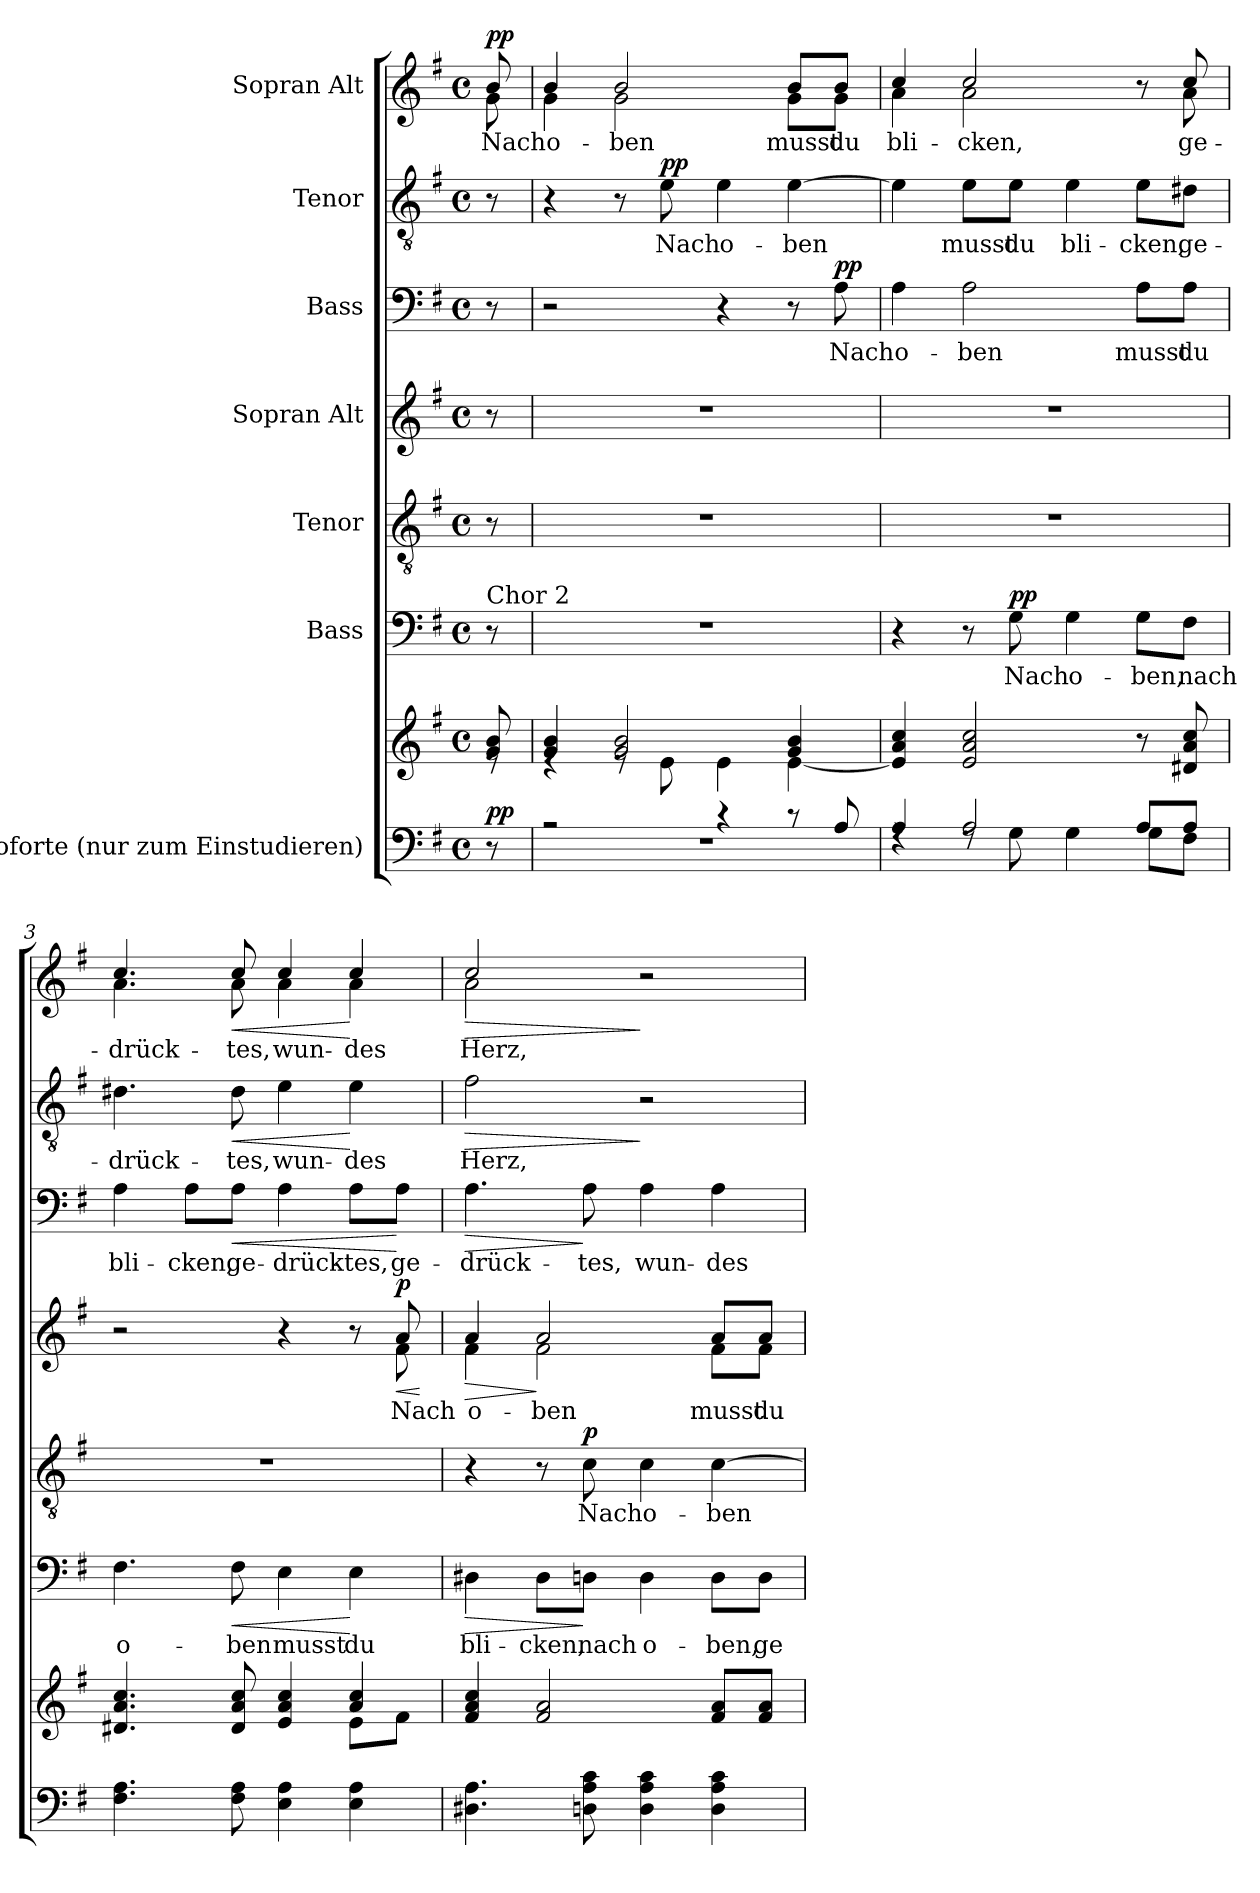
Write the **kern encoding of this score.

**kern	**kern	**dynam	**kern	**text	**dynam	**kern	**text	**dynam	**kern	**text	**dynam	**kern	**text	**dynam	**kern	**text	**dynam	**kern	**text	**dynam
*part7	*part7	*part7	*part6	*part6	*part6	*part5	*part5	*part5	*part4	*part4	*part4	*part3	*part3	*part3	*part2	*part2	*part2	*part1	*part1	*part1
*staff8	*staff7	*staff7/8	*staff6	*staff6	*staff6	*staff5	*staff5	*staff5	*staff4	*staff4	*staff4	*staff3	*staff3	*staff3	*staff2	*staff2	*staff2	*staff1	*staff1	*staff1
*I"Pianoforte (nur zum Einstudieren)	*	*	*I"Bass	*	*	*I"Tenor	*	*	*I"Sopran Alt	*	*	*I"Bass	*	*	*I"Tenor	*	*	*I"Sopran Alt	*	*
*clefF4	*clefG2	*	*clefF4	*	*	*clefGv2	*	*	*clefG2	*	*	*clefF4	*	*	*clefGv2	*	*	*clefG2	*	*
*k[f#]	*k[f#]	*	*k[f#]	*	*	*k[f#]	*	*	*k[f#]	*	*	*k[f#]	*	*	*k[f#]	*	*	*k[f#]	*	*
*M4/4	*M4/4	*	*M4/4	*	*	*M4/4	*	*	*M4/4	*	*	*M4/4	*	*	*M4/4	*	*	*M4/4	*	*
*met(c)	*met(c)	*	*met(c)	*	*	*met(c)	*	*	*met(c)	*	*	*met(c)	*	*	*met(c)	*	*	*met(c)	*	*
=	=	=	=	=	=	=	=	=	=	=	=	=	=	=	=	=	=	=	=	=
*^	*^	*	*	*	*	*	*	*	*	*	*	*	*	*	*	*	*	*	*	*
!	!	!	!	!	!	!	!	!	!	!	!	!	!	!	!	!	!	!	!	!LO:TX:a:B:t=Langsam, nicht schleppend	!	!
!	!	!	!	!	!LO:TX:a:t=Chor 2	!	!	!	!	!	!	!	!	!	!	!	!	!	!	!	!	!
!	!	!	!	!LO:DY:a=2	!	!	!	!	!	!	!	!	!	!	!	!	!	!	!	!	!LO:LY:b	!LO:DY:a
*	*	*	*	*	*	*	*	*	*	*	*	*	*	*	*	*	*	*	*	*^	*	*
8r	8ryy	8g/ 8b/	8re	pp	8r	.	.	8r	.	.	8r	.	.	8r	.	.	8r	.	.	8b/	8g\	Nach	pp
=1	=1	=1	=1	=1	=1	=1	=1	=1	=1	=1	=1	=1	=1	=1	=1	=1	=1	=1	=1	=1	=1	=1	=1
!	!	!	!	!	!	!	!	!	!	!	!	!	!	!	!	!	!	!	!	!	!	!LO:LY:b	!
2r	1rF	4g/ 4b/	4re	.	1r	.	.	1r	.	.	1r	.	.	2r	.	.	4r	.	.	4b/	4g\	o-	.
!	!	!	!	!	!	!	!	!	!	!	!	!	!	!	!	!	!	!	!	!	!	!LO:LY:b	!
.	.	2g/ 2b/	8re	.	.	.	.	.	.	.	.	.	.	.	.	.	8r	.	.	2b/	2g\	-ben	.
!	!	!	!	!	!	!	!	!	!	!	!	!	!	!	!	!	!	!LO:LY:b	!LO:DY:a	!	!	!	!
.	.	.	8e\	.	.	.	.	.	.	.	.	.	.	.	.	.	8e\	Nach	pp	.	.	.	.
!	!	!	!	!	!	!	!	!	!	!	!	!	!	!	!	!	!	!LO:LY:b	!	!	!	!	!
4r	.	.	4e\	.	.	.	.	.	.	.	.	.	.	4r	.	.	4e\	o-	.	.	.	.	.
!	!	!	!	!	!	!	!	!	!	!	!	!	!	!	!	!	!	!LO:LY:b	!	!	!	!LO:LY:b	!
8r	.	4g/ 4b/	[4e\	.	.	.	.	.	.	.	.	.	.	8r	.	.	[4e\	-ben	.	8b/L	8g\L	musst	.
!	!	!	!	!	!	!	!	!	!	!	!	!	!	!	!LO:LY:b	!LO:DY:a	!	!	!	!	!	!LO:LY:b	!
8A/	.	.	.	.	.	.	.	.	.	.	.	.	.	8A\	Nach	pp	.	.	.	8b/J	8g\J	du	.
*	*	*v	*v	*	*	*	*	*	*	*	*	*	*	*	*	*	*	*	*	*	*	*	*
=2	=2	=2	=2	=2	=2	=2	=2	=2	=2	=2	=2	=2	=2	=2	=2	=2	=2	=2	=2	=2	=2	=2
!	!	!	!	!	!	!	!	!	!	!	!	!	!	!LO:LY:b	!	!	!	!	!	!	!LO:LY:b	!
4A/	4rF	4e/] 4a/ 4cc/	.	4r	.	.	1r	.	.	1r	.	.	4A\	o-	.	4e\]	.	.	4cc/	4a\	bli-	.
!	!	!	!	!	!	!	!	!	!	!	!	!	!	!LO:LY:b	!	!	!LO:LY:b	!	!	!	!LO:LY:b	!
2A/	8rF	2e/ 2a/ 2cc/	.	8r	.	.	.	.	.	.	.	.	2A\	-ben	.	8e\L	musst	.	2cc/	2a\	-cken,	.
!	!	!	!	!	!LO:LY:b	!LO:DY:a	!	!	!	!	!	!	!	!	!	!	!LO:LY:b	!	!	!	!	!
.	8G\	.	.	8G\	Nach	pp	.	.	.	.	.	.	.	.	.	8e\J	du	.	.	.	.	.
!	!	!	!	!	!LO:LY:b	!	!	!	!	!	!	!	!	!	!	!	!LO:LY:b	!	!	!	!	!
.	4G\	.	.	4G\	o-	.	.	.	.	.	.	.	.	.	.	4e\	bli-	.	.	.	.	.
!	!	!	!	!	!LO:LY:b	!	!	!	!	!	!	!	!	!LO:LY:b	!	!	!LO:LY:b	!	!	!	!	!
8A/L	8G\L	8r	.	8G\L	-ben,	.	.	.	.	.	.	.	8A\L	musst	.	8e\L	-cken,	.	8r	8ryy	.	.
!	!	!	!	!	!LO:LY:b	!	!	!	!	!	!	!	!	!LO:LY:b	!	!	!LO:LY:b	!	!	!	!LO:LY:b	!
8A/J	8F#\J	8d#X/ 8a/ 8cc/	.	8F#\J	nach	.	.	.	.	.	.	.	8A\J	du	.	8d#X\J	ge-	.	8cc/	8a\	ge-	.
!!LO:LB:g=z	!!
=3	=3	=3	=3	=3	=3	=3	=3	=3	=3	=3	=3	=3	=3	=3	=3	=3	=3	=3	=3	=3	=3	=3
*	*	*^	*	*	*	*	*	*	*	*	*	*	*	*	*	*	*	*	*	*	*	*
!	!	!	!	!	!	!LO:LY:b	!	!	!	!	!	!	!	!	!LO:LY:b	!	!	!LO:LY:b	!	!	!	!LO:LY:b	!
*v	*v	*	*	*	*	*	*	*	*	*	*^	*	*	*	*	*	*	*	*	*	*	*	*
4.F#\ 4.A\	4.d#X/ 4.a/ 4.cc/	2.ryy	.	4.F#\	o-	.	1r	.	.	2r	2ryy	.	.	4A\	bli-	.	4.d#X\	-drück-	.	4.cc/	4.a\	-drück-	.
!	!	!	!	!	!	!	!	!	!	!	!	!	!	!	!LO:LY:b	!	!	!	!	!	!	!	!
.	.	.	.	.	.	.	.	.	.	.	.	.	.	8A\L	-cken,	.	.	.	.	.	.	.	.
!	!	!	!	!	!LO:LY:b	!LO:HP:b	!	!	!	!	!	!	!	!	!LO:LY:b	!LO:HP:b	!	!LO:LY:b	!LO:HP:b	!	!	!LO:LY:b	!LO:HP:b
8F#\ 8A\	8d#/ 8a/ 8cc/	.	.	8F#\	-ben	<	.	.	.	.	.	.	.	8A\J	ge-	<	8d#\	-tes,	<	8cc/	8a\	-tes,	<
!	!	!	!	!	!LO:LY:b	!	!	!	!	!	!	!	!	!	!LO:LY:b	!	!	!LO:LY:b	!	!	!	!LO:LY:b	!
4E\ 4A\	4e/ 4a/ 4cc/	.	.	4E\	musst	.	.	.	.	4r	4ryy	.	.	4A\	-drück-	.	4e\	wun-	.	4cc/	4a\	wun-	.
!	!	!	!	!	!LO:LY:b	!	!	!	!	!	!	!	!	!	!LO:LY:b	!	!	!LO:LY:b	!	!	!	!LO:LY:b	!
4E\ 4A\	4a/ 4cc/	8e\L	.	4E\	du	[	.	.	.	8r	8ryy	.	.	8A\L	-tes,	.	4e\	-des	[	4cc/	4a\	-des	[
!	!	!	!	!	!	!	!	!	!	!	!	!LO:LY:b	!LO:HP:b	!	!LO:LY:b	!	!	!	!	!	!	!	!
!	!	!	!	!	!	!	!	!	!	!	!	!	!LO:DY:n=1:a	!	!	!	!	!	!	!	!	!	!
.	.	8f#\J	.	.	.	.	.	.	.	8a/	8f#\	Nach	< p	8A\J	ge-	[	.	.	.	.	.	.	.
*	*v	*v	*	*	*	*	*	*	*	*v	*v	*	*	*	*	*	*	*	*	*v	*v	*	*
.	.	.	.	.	.	.	.	.	.	.	[	.	.	.	.	.	.	.	.	.
=4	=4	=4	=4	=4	=4	=4	=4	=4	=4	=4	=4	=4	=4	=4	=4	=4	=4	=4	=4	=4
!	!	!	!	!LO:LY:b	!LO:HP:b	!	!	!	!	!LO:LY:b	!LO:HP:b	!	!LO:LY:b	!LO:HP:b	!	!LO:LY:b	!LO:HP:b	!	!LO:LY:b	!LO:HP:b
*	*	*	*	*	*	*	*	*	*^	*	*	*	*	*	*	*	*	*^	*	*
4.D#X\ 4.A\	4f#/ 4a/ 4cc/	.	4D#X\	bli-	>	4r	.	.	4a/	4f#\	o-	>	4.A\	-drück-	>	2f#\	Herz,	>	2cc/	2a\	Herz,	>
!	!	!	!	!LO:LY:b	!	!	!	!	!	!	!LO:LY:b	!	!	!	!	!	!	!	!	!	!	!
.	2f#/ 2a/	.	8D#\L	-cken,	.	8r	.	.	2a/	2f#\	-ben	]	.	.	.	.	.	.	.	.	.	.
!	!	!	!	!LO:LY:b	!	!	!LO:LY:b	!LO:DY:a	!	!	!	!	!	!LO:LY:b	!	!	!	!	!	!	!	!
8Dn\ 8A\ 8c\	.	.	8Dn\J	nach	]	8c\	Nach	p	.	.	.	.	8A\	-tes,	]	.	.	.	.	.	.	.
!	!	!	!	!LO:LY:b	!	!	!LO:LY:b	!	!	!	!	!	!	!LO:LY:b	!	!	!	!	!	!	!	!
4D\ 4A\ 4c\	.	.	4D\	o-	.	4c\	o-	.	.	.	.	.	4A\	wun-	.	2r	.	]	2r	2ryy	.	]
!	!	!	!	!LO:LY:b	!	!	!LO:LY:b	!	!	!	!LO:LY:b	!	!	!LO:LY:b	!	!	!	!	!	!	!	!
4D\ 4A\ 4c\	8f#/ 8a/L	.	8D\L	-ben,	.	[4c\	-ben	.	8a/L	8f#\L	musst	.	4A\	-des	.	.	.	.	.	.	.	.
!	!	!	!	!LO:LY:b	!	!	!	!	!	!	!LO:LY:b	!	!	!	!	!	!	!	!	!	!	!
.	8f#/ 8a/J	.	8D\J	ge-	.	.	.	.	8a/J	8f#\J	du	.	.	.	.	.	.	.	.	.	.	.
*	*	*	*	*	*	*	*	*	*v	*v	*	*	*	*	*	*	*	*	*v	*v	*	*
=	=	=	=	=	=	=	=	=	=	=	=	=	=	=	=	=	=	=	=	=
*-	*-	*-	*-	*-	*-	*-	*-	*-	*-	*-	*-	*-	*-	*-	*-	*-	*-	*-	*-	*-
